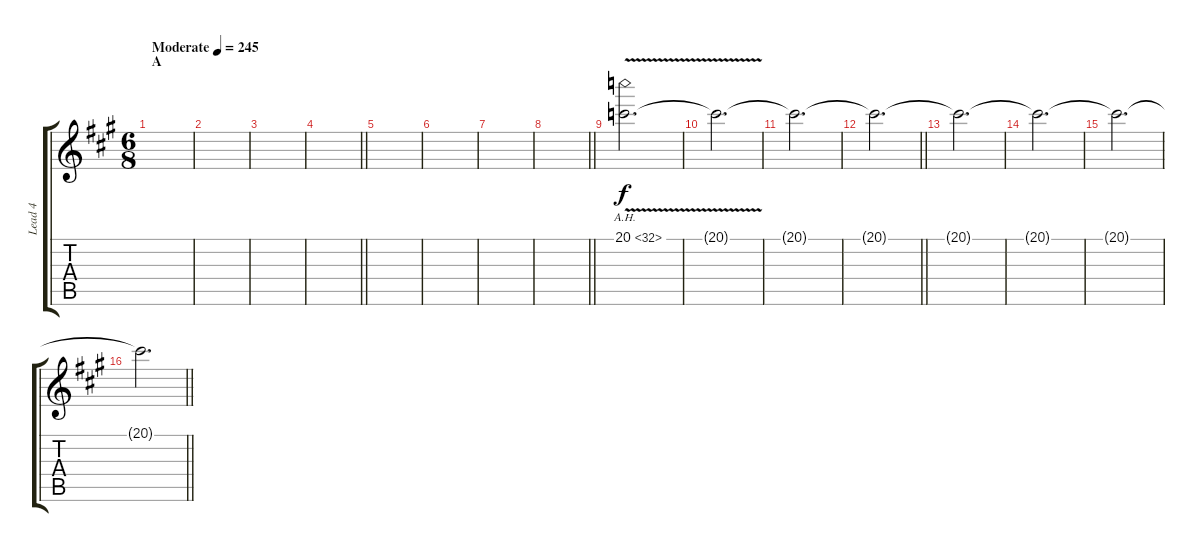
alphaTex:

\track ("Lead 4" "Lead 4") {instrument lead2sawtooth}
\staff {score tabs}
\tuning (E4 B3 G3 D3 A2 E2) {hide}
\ts (6 8)
\section ("" "A")
\tempo (245 "Moderate")
\clef g2
\ks a
|
|
|
\barLineRight lightlight
|
\section ("" "")
|
|
|
\barLineRight lightlight
|
\section ("" "")
20.1{ah 12 v}.2{d} |
20.1{t}.2{d} |
20.1{t}.2{d} |
\barLineRight lightlight
20.1{t}.2{d} |
\section ("" "")
20.1{t}.2{d} |
20.1{t}.2{d} |
20.1{t}.2{d} |
\barLineRight lightlight
20.1{t}.2{d}
